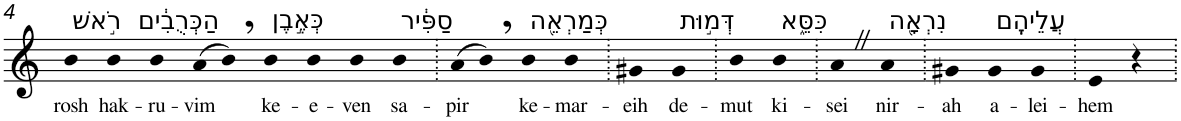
**kern	**text
*part1	*part1
*staff1	*staff1
*I"Piano	*
*I'Pno	*
!!LO:PB:g=z
*clefG2	*
*k[]	*
=4	=4
!LO:TX:a:t=רֹ֣אשׁ	!
!	!LO:LY:b
4b	rosh
!LO:TX:a:t=הַכְּרֻבִ֔ים	!
!	!LO:LY:b
4b	hak-
!	!LO:LY:b
4b	-ru-
!	!LO:LY:b
(>8a	-vim
8b,)	.
!LO:TX:a:t=כְּאֶ֣בֶן	!
!	!LO:LY:b
4b	ke-
!	!LO:LY:b
4b	-e-
!	!LO:LY:b
4b	-ven
!LO:TX:a:t=סַפִּ֔יר	!
!	!LO:LY:b
4b	sa-
=5.	=5.
!	!LO:LY:b
(>8a	-pir
8b,)	.
!LO:TX:a:t=כְּמַרְאֵ֖ה	!
!	!LO:LY:b
4b	ke-
!	!LO:LY:b
4b	-mar-
=6.	=6.
!	!LO:LY:b
4g#X	-eih
!LO:TX:a:t=דְּמ֣וּת	!
!	!LO:LY:b
4g#	de-
=7.	=7.
!	!LO:LY:b
4b	-mut
!LO:TX:a:t=כִּסֵּ֑א	!
!	!LO:LY:b
4b	ki-
=8.	=8.
!	!LO:LY:b
4aZ	-sei
!LO:TX:a:t=נִרְאָ֖ה	!
!	!LO:LY:b
4a	nir-
=9.	=9.
!	!LO:LY:b
4g#X	-ah
!LO:TX:a:t=עֲלֵיהֶֽם	!
!	!LO:LY:b
4g#	a-
!	!LO:LY:b
4g#	-lei-
=10.	=10.
!	!LO:LY:b
4e	-hem
4r	.
=.	=.
*-	*-
